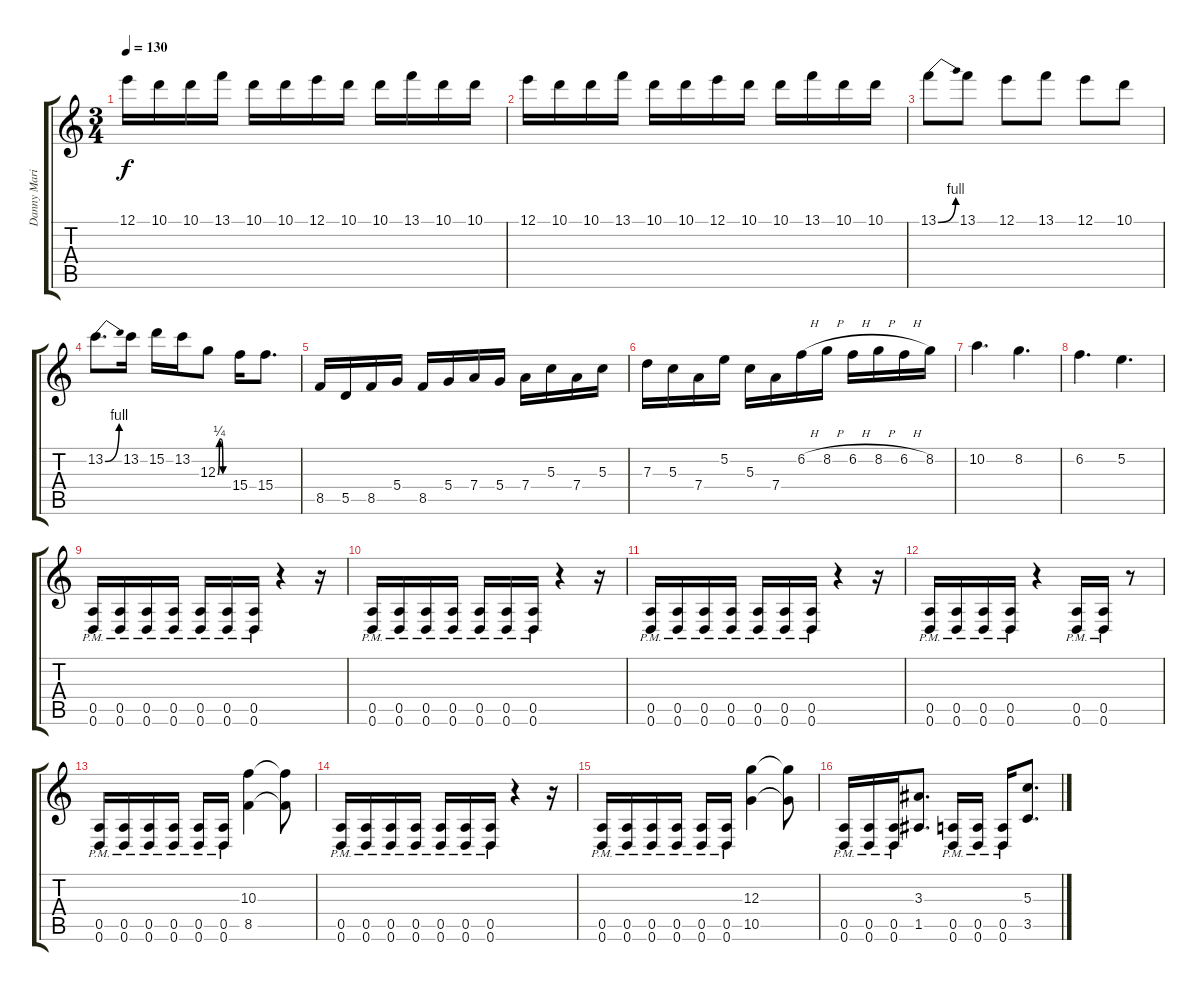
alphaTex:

\track ("Danny Marino" "Danny Mari") {instrument distortionguitar}
\staff {score tabs}
\tuning (E4 B3 G3 D3 A2 D2) {hide}
\ts (3 4)
\tempo 130
\clef g2
\ks c
12.1.16{dy f} 10.1.16 10.1.16 13.1.16 10.1.16 10.1.16 12.1.16 10.1.16 10.1.16 13.1.16 10.1.16 10.1.16 |
12.1.16 10.1.16 10.1.16 13.1.16 10.1.16 10.1.16 12.1.16 10.1.16 10.1.16 13.1.16 10.1.16 10.1.16 |
13.1{be (bend 0 0 60 4)}.8 13.1.8 12.1.8 13.1.8 12.1.8 10.1.8 |
13.2{be (bend 0 0 60 4)}.8{d} 13.2.16 15.2.16 13.2.16 12.3{be (custom 0 0 10 1 20 1 30 0 60 0)}.8 15.4.16 15.4.8{d} |
8.5.16 5.5.16 8.5.16 5.4.16 8.5.16 5.4.16 7.4.16 5.4.16 7.4.16 5.3.16 7.4.16 5.3.16 |
7.3.16 5.3.16 7.4.16 5.2.16 5.3.16 7.4.16 6.2{h}.16 8.2{h}.16 6.2{h}.16 8.2{h}.16 6.2{h}.16 8.2.16 |
10.2.4{d} 8.2.4{d} |
6.2.4{d} 5.2.4{d} |
(0.5{pm} 0.6{pm}).16 (0.5{pm} 0.6{pm}).16 (0.5{pm} 0.6{pm}).16 (0.5{pm} 0.6{pm}).16 (0.5{pm} 0.6{pm}).16 (0.5{pm} 0.6{pm}).16 (0.5{pm} 0.6{pm}).16 r.4 r.16 |
(0.5{pm} 0.6{pm}).16 (0.5{pm} 0.6{pm}).16 (0.5{pm} 0.6{pm}).16 (0.5{pm} 0.6{pm}).16 (0.5{pm} 0.6{pm}).16 (0.5{pm} 0.6{pm}).16 (0.5{pm} 0.6{pm}).16 r.4 r.16 |
(0.5{pm} 0.6{pm}).16 (0.5{pm} 0.6{pm}).16 (0.5{pm} 0.6{pm}).16 (0.5{pm} 0.6{pm}).16 (0.5{pm} 0.6{pm}).16 (0.5{pm} 0.6{pm}).16 (0.5{pm} 0.6{pm}).16 r.4 r.16 |
(0.5{pm} 0.6{pm}).16 (0.5{pm} 0.6{pm}).16 (0.5{pm} 0.6{pm}).16 (0.5{pm} 0.6{pm}).16 r.4 (0.5{pm} 0.6{pm}).16 (0.5{pm} 0.6{pm}).16 r.8 |
(0.5{pm} 0.6{pm}).16 (0.5{pm} 0.6{pm}).16 (0.5{pm} 0.6{pm}).16 (0.5{pm} 0.6{pm}).16 (0.5{pm} 0.6{pm}).16 (0.5{pm} 0.6{pm}).16 (10.3 8.5).4 (10.3{t} 8.5{t}).8 |
(0.5{pm} 0.6{pm}).16 (0.5{pm} 0.6{pm}).16 (0.5{pm} 0.6{pm}).16 (0.5{pm} 0.6{pm}).16 (0.5{pm} 0.6{pm}).16 (0.5{pm} 0.6{pm}).16 (0.5{pm} 0.6{pm}).16 r.4 r.16 |
(0.5{pm} 0.6{pm}).16 (0.5{pm} 0.6{pm}).16 (0.5{pm} 0.6{pm}).16 (0.5{pm} 0.6{pm}).16 (0.5{pm} 0.6{pm}).16 (0.5{pm} 0.6{pm}).16 (12.3 10.5).4 (12.3{t} 10.5{t}).8 |
(0.5{pm} 0.6{pm}).16 (0.5{pm} 0.6{pm}).16 (0.5{pm} 0.6{pm}).16 (3.3 1.5).8{d} (0.5{pm} 0.6{pm}).16 (0.5{pm} 0.6{pm}).16 (0.5{pm} 0.6{pm}).16 (5.3 3.5).8{d}
